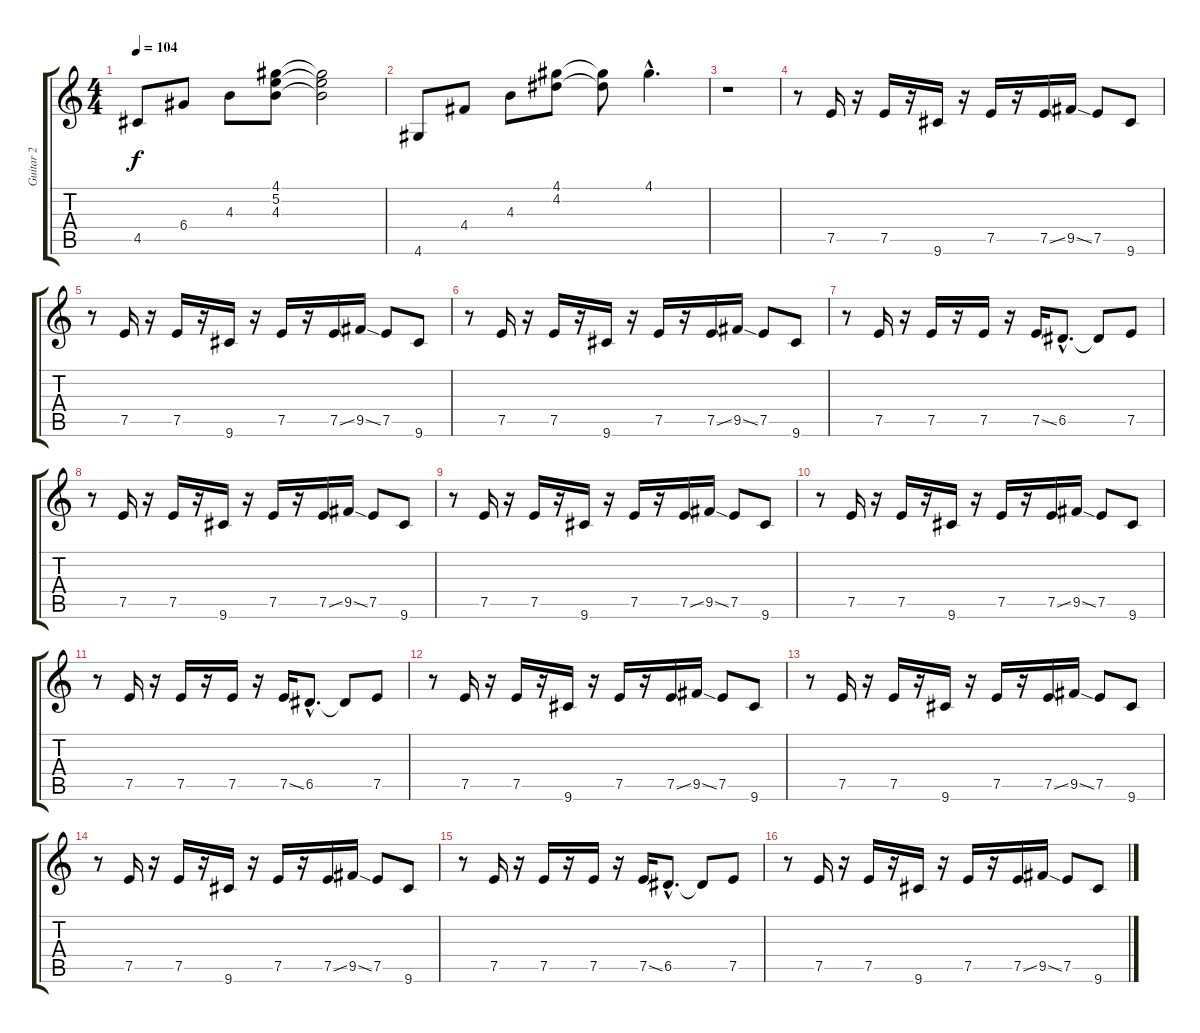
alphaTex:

\track ("Guitar 2" "Guitar 2") {instrument electricguitarclean}
\staff {score tabs}
\tuning (E4 B3 G3 D3 A2 E2) {hide}
\ts (4 4)
\tempo 104
\clef g2
\ks c
4.5.8{dy f} 6.4.8 4.3.8 (4.1 5.2 4.3).8 (4.1{t} 5.2{t} 4.3{t}).2 |
4.6.8 4.4.8 4.3.8 (4.1 4.2).8 (4.1{t} 4.2{t}).8 4.1{hac}.4{d} |
r.1 |
r.8 7.5.16 r.16 7.5.16 r.16 9.6.16 r.16 7.5.16 r.16 7.5{ss}.16 9.5{ss}.16 7.5.8 9.6.8 |
r.8 7.5.16 r.16 7.5.16 r.16 9.6.16 r.16 7.5.16 r.16 7.5{ss}.16 9.5{ss}.16 7.5.8 9.6.8 |
r.8 7.5.16 r.16 7.5.16 r.16 9.6.16 r.16 7.5.16 r.16 7.5{ss}.16 9.5{ss}.16 7.5.8 9.6.8 |
r.8 7.5.16 r.16 7.5.16 r.16 7.5.16 r.16 7.5{ss}.16 6.5{hac}.8{d} 6.5{t}.8 7.5.8 |
r.8 7.5.16 r.16 7.5.16 r.16 9.6.16 r.16 7.5.16 r.16 7.5{ss}.16 9.5{ss}.16 7.5.8 9.6.8 |
r.8 7.5.16 r.16 7.5.16 r.16 9.6.16 r.16 7.5.16 r.16 7.5{ss}.16 9.5{ss}.16 7.5.8 9.6.8 |
r.8 7.5.16 r.16 7.5.16 r.16 9.6.16 r.16 7.5.16 r.16 7.5{ss}.16 9.5{ss}.16 7.5.8 9.6.8 |
r.8 7.5.16 r.16 7.5.16 r.16 7.5.16 r.16 7.5{ss}.16 6.5{hac}.8{d} 6.5{t}.8 7.5.8 |
r.8 7.5.16 r.16 7.5.16 r.16 9.6.16 r.16 7.5.16 r.16 7.5{ss}.16 9.5{ss}.16 7.5.8 9.6.8 |
r.8 7.5.16 r.16 7.5.16 r.16 9.6.16 r.16 7.5.16 r.16 7.5{ss}.16 9.5{ss}.16 7.5.8 9.6.8 |
r.8 7.5.16 r.16 7.5.16 r.16 9.6.16 r.16 7.5.16 r.16 7.5{ss}.16 9.5{ss}.16 7.5.8 9.6.8 |
r.8 7.5.16 r.16 7.5.16 r.16 7.5.16 r.16 7.5{ss}.16 6.5{hac}.8{d} 6.5{t}.8 7.5.8 |
r.8 7.5.16 r.16 7.5.16 r.16 9.6.16 r.16 7.5.16 r.16 7.5{ss}.16 9.5{ss}.16 7.5.8 9.6.8
